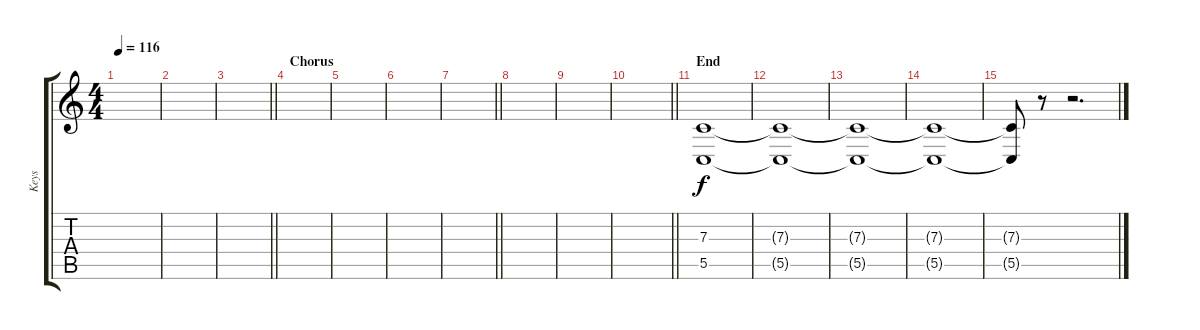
\track ("Keys" "Keys") {instrument choiraahs}
\staff {score tabs}
\tuning (D4 A3 F3 C3 G2 C2) {hide}
\ts (4 4)
\tempo 116
\clef g2
\ks c
|
|
\barLineRight lightlight
|
\section ("" "Chorus")
|
|
|
\barLineRight lightlight
|
\section ("" "")
|
|
\barLineRight lightlight
|
\section ("" "End")
(7.3 5.5).1{volume 8} |
(7.3{t} 5.5{t}).1 |
(7.3{t} 5.5{t}).1 |
(7.3{t} 5.5{t}).1 |
(7.3{t} 5.5{t}).8 r.8 r.2{d}
